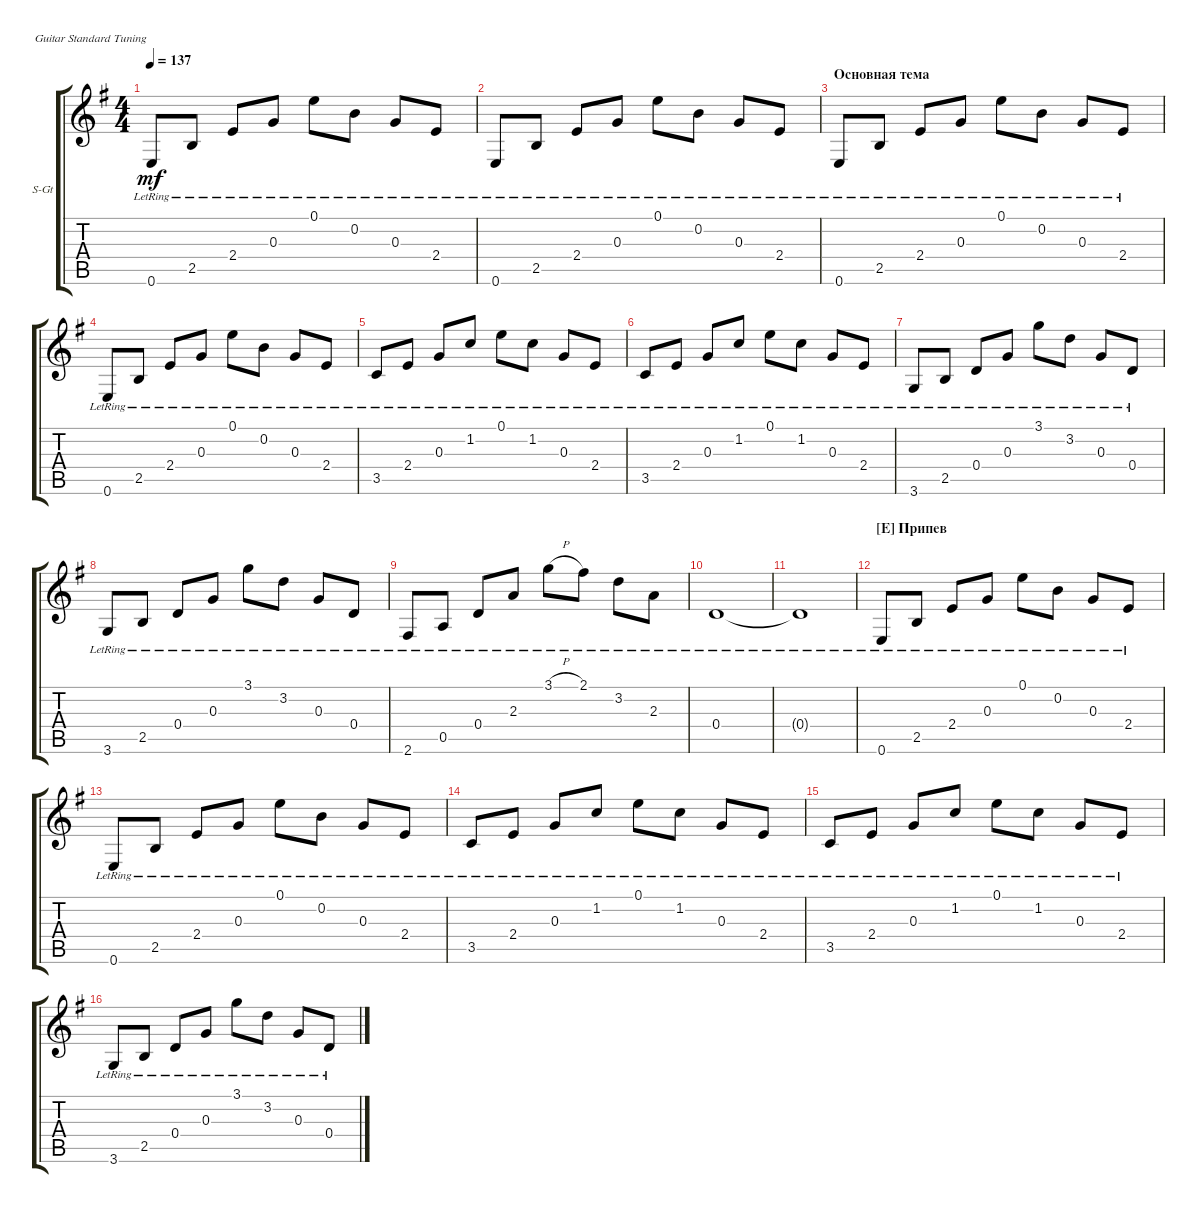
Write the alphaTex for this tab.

\defaultSystemsLayout 4
\bracketExtendMode groupsimilarinstruments
\firstSystemTrackNameOrientation horizontal
\otherSystemsTrackNameOrientation horizontal
\track ("Acoustic Guitar I" "S-Gt") {instrument acousticguitarsteel}
\staff {score tabs}
\tuning (E4 B3 G3 D3 A2 E2)
\ts (4 4)
\tempo 137
\clef g2
\ks eminor
0.6{lr}.8{dy mf} 2.5{lr}.8 2.4{lr}.8 0.3{lr}.8 0.1{lr}.8 0.2{lr}.8 0.3{lr}.8 2.4{lr}.8 |
0.6{lr}.8 2.5{lr}.8 2.4{lr}.8 0.3{lr}.8 0.1{lr}.8 0.2{lr}.8 0.3{lr}.8 2.4{lr}.8 |
\section ("" "Основная тема")
0.6{lr}.8 2.5{lr}.8 2.4{lr}.8 0.3{lr}.8 0.1{lr}.8 0.2{lr}.8 0.3{lr}.8 2.4{lr}.8 |
0.6{lr}.8 2.5{lr}.8 2.4{lr}.8 0.3{lr}.8 0.1{lr}.8 0.2{lr}.8 0.3{lr}.8 2.4{lr}.8 |
3.5{lr}.8 2.4{lr}.8 0.3{lr}.8 1.2{lr}.8 0.1{lr}.8 1.2{lr}.8 0.3{lr}.8 2.4{lr}.8 |
3.5{lr}.8 2.4{lr}.8 0.3{lr}.8 1.2{lr}.8 0.1{lr}.8 1.2{lr}.8 0.3{lr}.8 2.4{lr}.8 |
3.6{lr}.8 2.5{lr}.8 0.4{lr}.8 0.3{lr}.8 3.1{lr}.8 3.2{lr}.8 0.3{lr}.8 0.4{lr}.8 |
3.6{lr}.8 2.5{lr}.8 0.4{lr}.8 0.3{lr}.8 3.1{lr}.8 3.2{lr}.8 0.3{lr}.8 0.4{lr}.8 |
2.6{lr}.8 0.5{lr}.8 0.4{lr}.8 2.3{lr}.8 3.1{h lr}.8 2.1{lr}.8 3.2{lr}.8 2.3{lr}.8 |
0.4{lr}.1 |
0.4{lr t}.1 |
\section ("E" "Припев")
0.6{lr}.8 2.5{lr}.8 2.4{lr}.8 0.3{lr}.8 0.1{lr}.8 0.2{lr}.8 0.3{lr}.8 2.4{lr}.8 |
0.6{lr}.8 2.5{lr}.8 2.4{lr}.8 0.3{lr}.8 0.1{lr}.8 0.2{lr}.8 0.3{lr}.8 2.4{lr}.8 |
3.5{lr}.8 2.4{lr}.8 0.3{lr}.8 1.2{lr}.8 0.1{lr}.8 1.2{lr}.8 0.3{lr}.8 2.4{lr}.8 |
3.5{lr}.8 2.4{lr}.8 0.3{lr}.8 1.2{lr}.8 0.1{lr}.8 1.2{lr}.8 0.3{lr}.8 2.4{lr}.8 |
3.6{lr}.8 2.5{lr}.8 0.4{lr}.8 0.3{lr}.8 3.1{lr}.8 3.2{lr}.8 0.3{lr}.8 0.4{lr}.8
